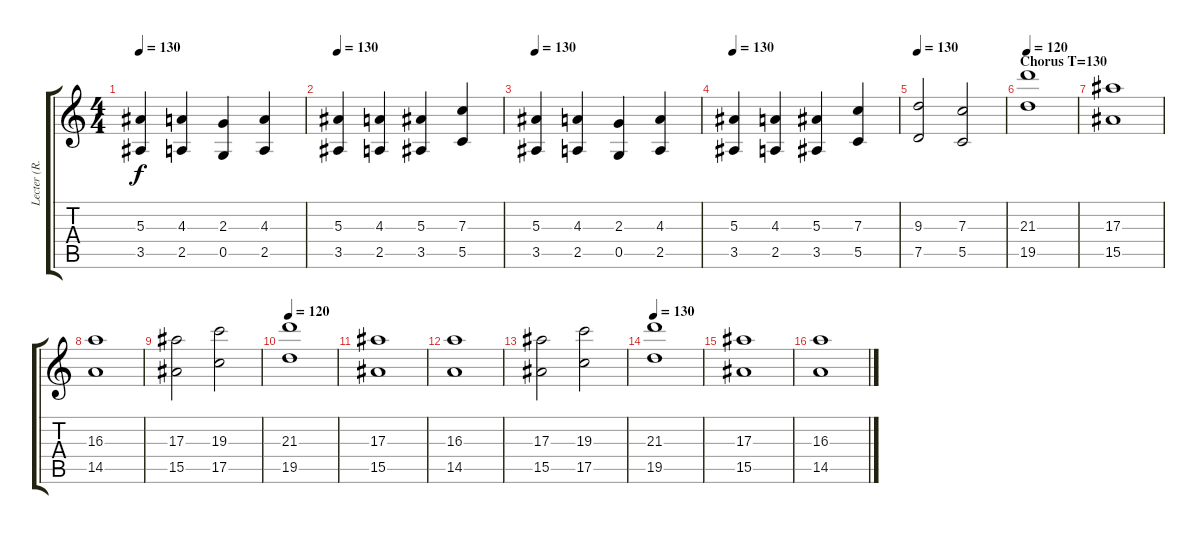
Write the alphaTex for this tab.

\track ("Lecter (R.H.)" "Lecter (R.") {instrument stringensemble1}
\staff {score tabs}
\tuning (D5 A4 F4 C4 G3 D3) {hide}
\ts (4 4)
\tempo 130
\clef g2
\ks c
(5.3 3.5).4{dy f} (4.3 2.5).4 (2.3 0.5).4 (4.3 2.5).4 |
\tempo 130
(5.3 3.5).4{balance 5 instrument pad7halo} (4.3 2.5).4 (5.3 3.5).4 (7.3 5.5).4 |
\tempo 130
(5.3 3.5).4 (4.3 2.5).4 (2.3 0.5).4 (4.3 2.5).4 |
\tempo 130
(5.3 3.5).4{balance 5 instrument pad7halo} (4.3 2.5).4 (5.3 3.5).4 (7.3 5.5).4 |
\tempo 130
(9.3 7.5).2 (7.3 5.5).2 |
\section ("" "Chorus T=130")
\tempo 130
\tempo 120
(21.3 19.5).1{instrument stringensemble1} |
(17.3 15.5).1 |
(16.3 14.5).1 |
(17.3 15.5).2 (19.3 17.5).2 |
\tempo 130
\tempo 120
(21.3 19.5).1{instrument stringensemble1} |
(17.3 15.5).1 |
(16.3 14.5).1 |
(17.3 15.5).2 (19.3 17.5).2 |
\tempo 130
(21.3 19.5).1 |
(17.3 15.5).1 |
(16.3 14.5).1
